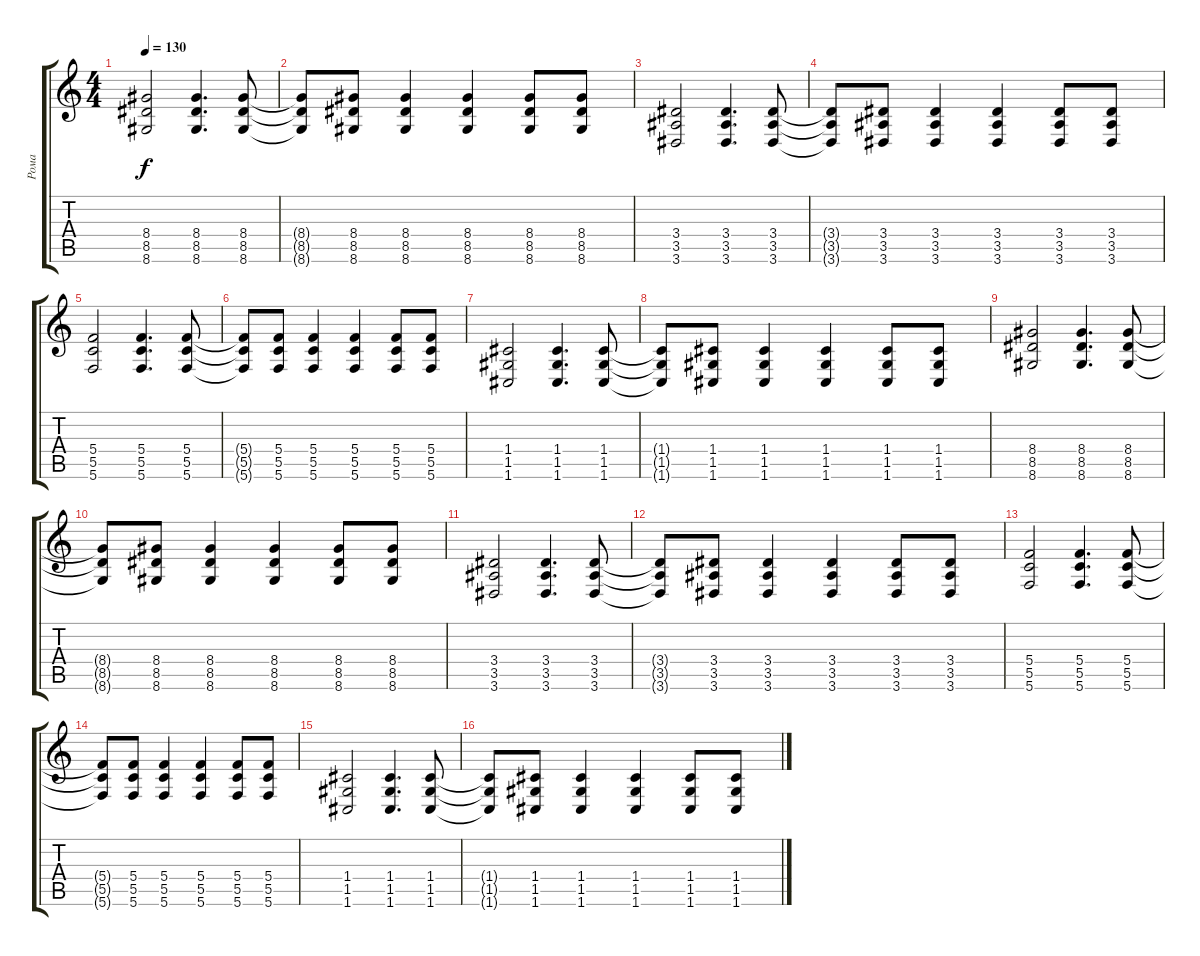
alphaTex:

\track ("Рома" "Рома") {instrument acousticguitarsteel}
\staff {score tabs}
\tuning (D4 A3 F3 C3 G2 C2) {hide}
\ts (4 4)
\tempo 130
\clef g2
\ks c
(8.4 8.5 8.6).2{dy f} (8.4 8.5 8.6).4{d} (8.4 8.5 8.6).8 |
(8.4{t} 8.5{t} 8.6{t}).8 (8.4 8.5 8.6).8 (8.4 8.5 8.6).4 (8.4 8.5 8.6).4 (8.4 8.5 8.6).8 (8.4 8.5 8.6).8 |
(3.4 3.5 3.6).2 (3.4 3.5 3.6).4{d} (3.4 3.5 3.6).8 |
(3.4{t} 3.5{t} 3.6{t}).8 (3.4 3.5 3.6).8 (3.4 3.5 3.6).4 (3.4 3.5 3.6).4 (3.4 3.5 3.6).8 (3.4 3.5 3.6).8 |
(5.4 5.5 5.6).2 (5.4 5.5 5.6).4{d} (5.4 5.5 5.6).8 |
(5.4{t} 5.5{t} 5.6{t}).8 (5.4 5.5 5.6).8 (5.4 5.5 5.6).4 (5.4 5.5 5.6).4 (5.4 5.5 5.6).8 (5.4 5.5 5.6).8 |
(1.4 1.5 1.6).2 (1.4 1.5 1.6).4{d} (1.4 1.5 1.6).8 |
(1.4{t} 1.5{t} 1.6{t}).8 (1.4 1.5 1.6).8 (1.4 1.5 1.6).4 (1.4 1.5 1.6).4 (1.4 1.5 1.6).8 (1.4 1.5 1.6).8 |
(8.4 8.5 8.6).2 (8.4 8.5 8.6).4{d} (8.4 8.5 8.6).8 |
(8.4{t} 8.5{t} 8.6{t}).8 (8.4 8.5 8.6).8 (8.4 8.5 8.6).4 (8.4 8.5 8.6).4 (8.4 8.5 8.6).8 (8.4 8.5 8.6).8 |
(3.4 3.5 3.6).2 (3.4 3.5 3.6).4{d} (3.4 3.5 3.6).8 |
(3.4{t} 3.5{t} 3.6{t}).8 (3.4 3.5 3.6).8 (3.4 3.5 3.6).4 (3.4 3.5 3.6).4 (3.4 3.5 3.6).8 (3.4 3.5 3.6).8 |
(5.4 5.5 5.6).2 (5.4 5.5 5.6).4{d} (5.4 5.5 5.6).8 |
(5.4{t} 5.5{t} 5.6{t}).8 (5.4 5.5 5.6).8 (5.4 5.5 5.6).4 (5.4 5.5 5.6).4 (5.4 5.5 5.6).8 (5.4 5.5 5.6).8 |
(1.4 1.5 1.6).2 (1.4 1.5 1.6).4{d} (1.4 1.5 1.6).8 |
(1.4{t} 1.5{t} 1.6{t}).8 (1.4 1.5 1.6).8 (1.4 1.5 1.6).4 (1.4 1.5 1.6).4 (1.4 1.5 1.6).8 (1.4 1.5 1.6).8
